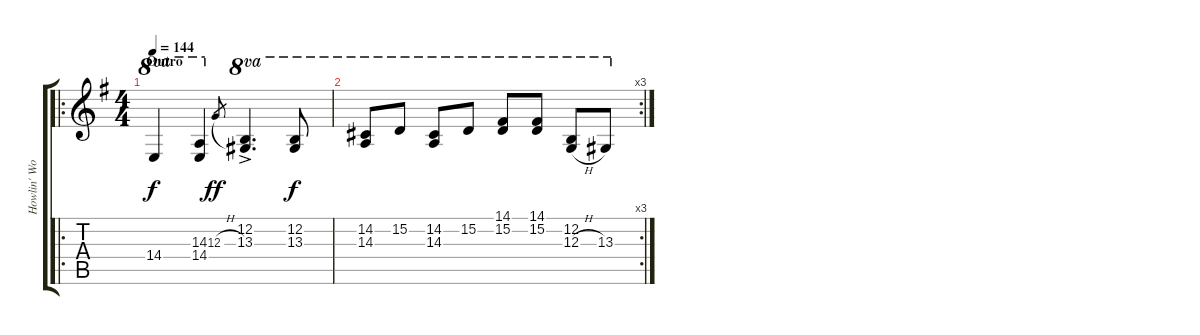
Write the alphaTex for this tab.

\track ("Howlin' Wolf - Harmonica" "Howlin' Wo") {instrument harmonica}
\staff {score tabs}
\tuning (E4 B3 G3 D3 A2 E2) {hide}
\ro
\ts (4 4)
\section ("" "Outro")
\tempo 144
\clef g2
\ks g
14.4.4{ot 8va dy f} (14.3 14.4).4{ot 8va} 12.3{h}.8{gr dy ff} (12.2{ac} 13.3{ac}).4{d ot 8va} (12.2 13.3).8{ot 8va dy f} |
\rc 3
(14.2 14.3).8{ot 8va} 15.2.8{ot 8va} (14.2 14.3).8{ot 8va} 15.2.8{ot 8va} (14.1 15.2).8{ot 8va} (14.1 15.2).8{ot 8va} (12.2 12.3{h}).8{ot 8va} 13.3.8{ot 8va}
